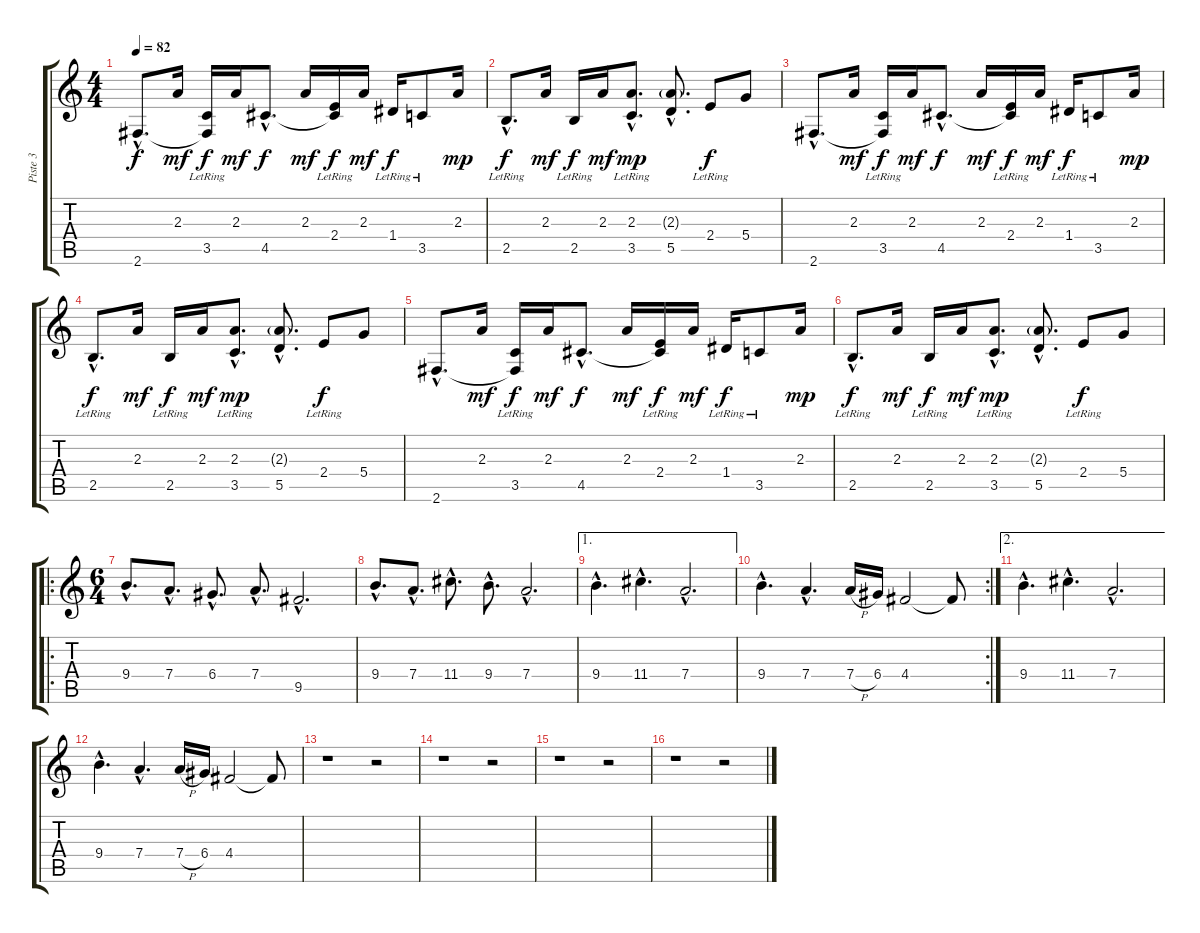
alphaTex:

\track ("Piste 3" "Piste 3") {instrument electricguitarjazz}
\staff {score tabs}
\tuning (E4 B3 G3 D3 A2 E2) {hide}
\ts (4 4)
\tempo 82
\clef g2
\ks c
2.6{hac}.8{d dy f} 2.3.16{dy mf} (3.5{lr} 2.6{t}).16{dy f} 2.3.16{dy mf} 4.5{hac}.8{d dy f} 2.3.16{dy mf} (2.4{lr} 4.5{t}).16{dy f} 2.3.16{dy mf} 1.4{lr}.16{dy f} 3.5{lr}.8 2.3.16{dy mp} |
2.5{hac lr}.8{d dy f} 2.3.16{dy mf} 2.5{lr}.16{dy f} 2.3.16{dy mf} (2.3{hac} 3.5{hac lr}).8{d dy mp} (2.3{g hac} 5.5{hac}).8{d} 2.4{lr}.8{dy f} 5.4.8 |
2.6{hac}.8{d} 2.3.16{dy mf} (3.5{lr} 2.6{t}).16{dy f} 2.3.16{dy mf} 4.5{hac}.8{d dy f} 2.3.16{dy mf} (2.4{lr} 4.5{t}).16{dy f} 2.3.16{dy mf} 1.4{lr}.16{dy f} 3.5{lr}.8 2.3.16{dy mp} |
2.5{hac lr}.8{d dy f} 2.3.16{dy mf} 2.5{lr}.16{dy f} 2.3.16{dy mf} (2.3{hac} 3.5{hac lr}).8{d dy mp} (2.3{g hac} 5.5{hac}).8{d} 2.4{lr}.8{dy f} 5.4.8 |
2.6{hac}.8{d} 2.3.16{dy mf} (3.5{lr} 2.6{t}).16{dy f} 2.3.16{dy mf} 4.5{hac}.8{d dy f} 2.3.16{dy mf} (2.4{lr} 4.5{t}).16{dy f} 2.3.16{dy mf} 1.4{lr}.16{dy f} 3.5{lr}.8 2.3.16{dy mp} |
2.5{hac lr}.8{d dy f} 2.3.16{dy mf} 2.5{lr}.16{dy f} 2.3.16{dy mf} (2.3{hac} 3.5{hac lr}).8{d dy mp} (2.3{g hac} 5.5{hac}).8{d} 2.4{lr}.8{dy f} 5.4.8 |
\ro
\ts (6 4)
9.4{hac}.8{d} 7.4{hac}.8{d} 6.4{hac}.8{d} 7.4{hac}.8{d} 9.5{hac}.2{d} |
9.4{hac}.8{d} 7.4{hac}.8{d} 11.4{hac}.8{d} 9.4{hac}.8{d} 7.4{hac}.2{d} |
\ae 1
9.4{hac}.4{d} 11.4{hac}.4{d} 7.4{hac}.2{d} |
\rc 2
9.4{hac}.4{d} 7.4{hac}.4{d} 7.4{h}.16 6.4.16 4.4.2 4.4{t}.8 |
\ae 2
9.4{hac}.4{d} 11.4{hac}.4{d} 7.4{hac}.2{d} |
9.4{hac}.4{d} 7.4{hac}.4{d} 7.4{h}.16 6.4.16 4.4.2 4.4{t}.8 |
r.1 r.2 |
r.1 r.2 |
r.1 r.2 |
r.1 r.2
